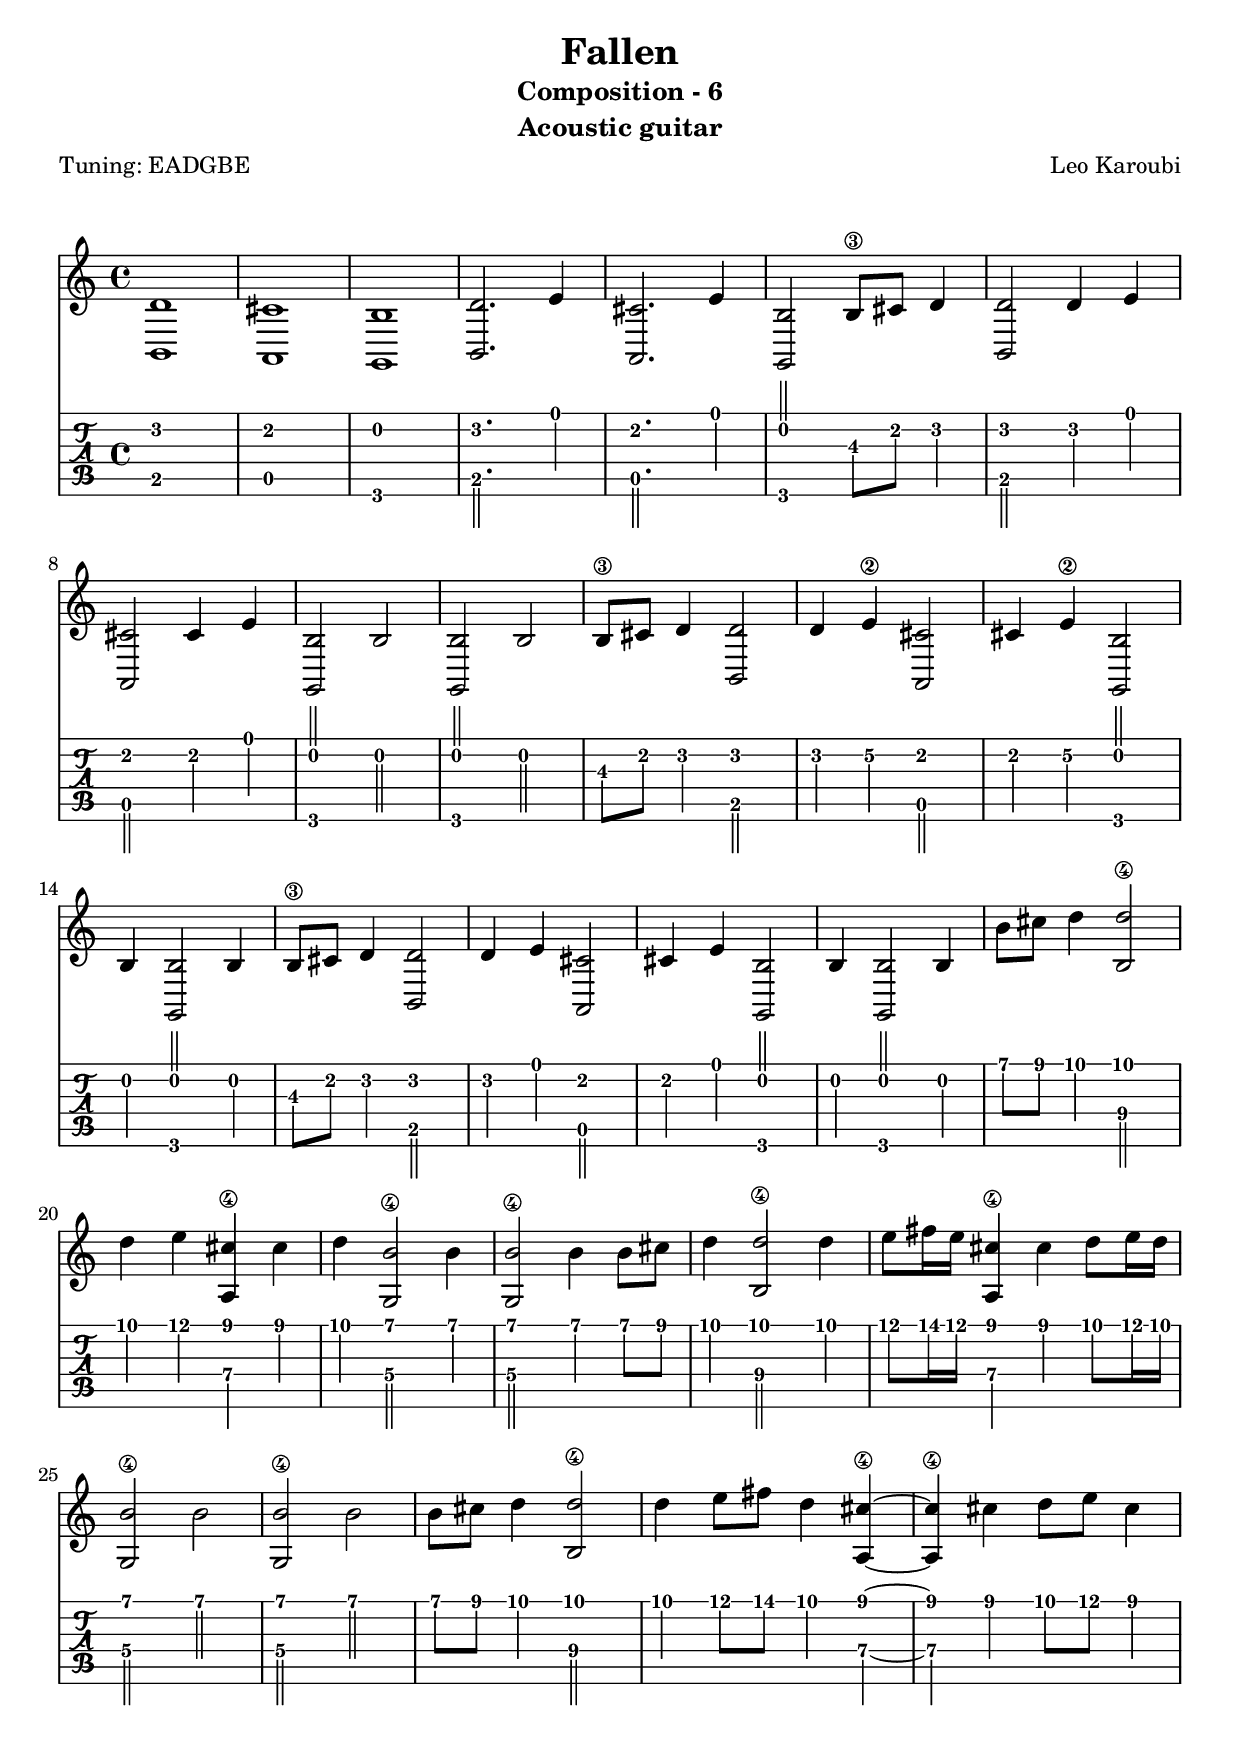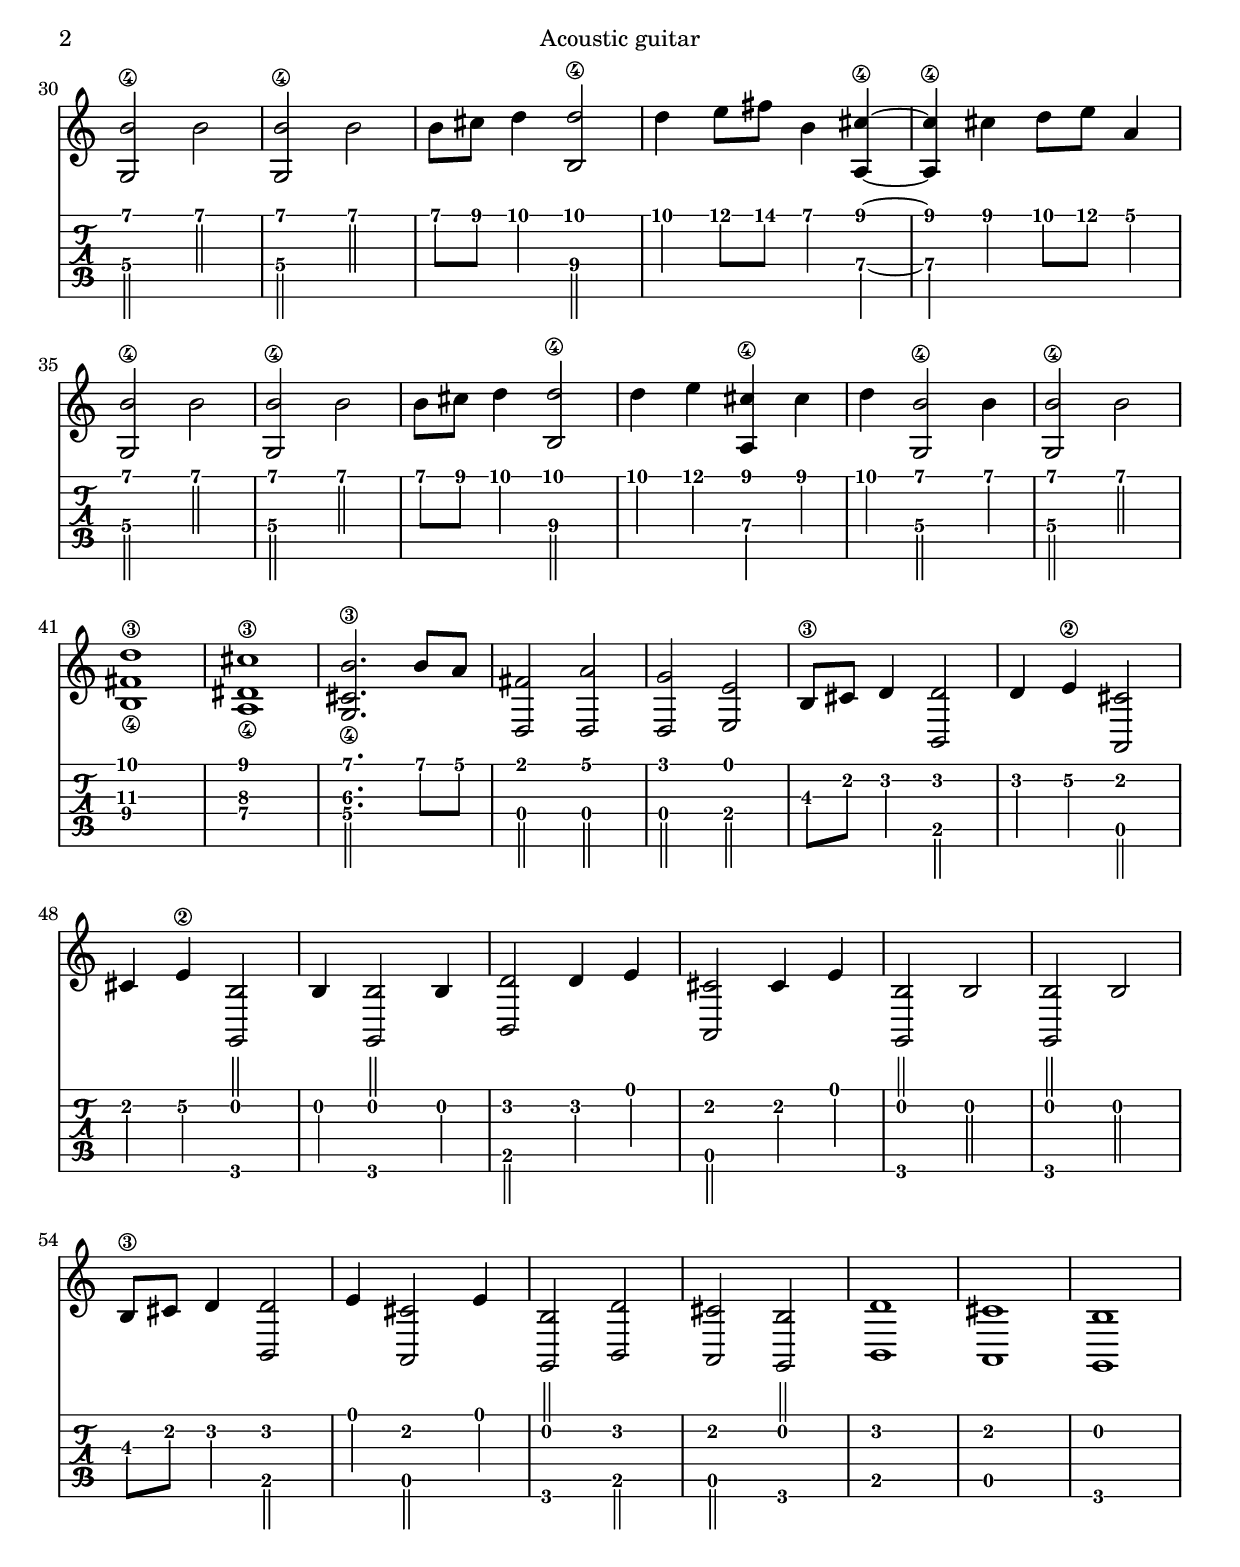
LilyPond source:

\version "2.22.1"
\include "english.ly"
\header {
  title = "Fallen"
  subtitle = "Composition - 6"
  instrument = "Acoustic guitar"
  meter = "Tuning: EADGBE"
  arranger = "Leo Karoubi"
  % composer = "Leo Karoubi"
}

\layout { 
  indent = 0.0\cm 
  #(layout-set-staff-size 21)
  \context {
    \Score
    \override Glissando.thickness = #3
    \override Glissando.style = #'trill
    \override SpacingSpanner.common-shortest-duration = #(ly:make-moment 1/16)
  }
}

\markup { 
  \vspace #1
}

timeSign = 4/4
harmTwelveMarkup = -\markup { \center-align \abs-fontsize #8 { harm .12 }}
harmSevenMarkup = -\markup { \center-align \abs-fontsize #8 { harm .7 }}

rallentendo = -\markup { \abs-fontsize #10 { rallentendo }}

intro = {
    <b, d'>1 |
    <a, c-sharp'>1 |
    <g, b>1 |
    
    <b, d'>2. e'4 |
    <a, c-sharp'>2. e'4 |
    <g, b>2 b8\3[ c-sharp'] d'4 |

    <b, d'>2 d'4 e'4 |
    <a, c-sharp'>2 c-sharp'4 e'4 |
    <g, b>2 b2 |
    <g, b>2 b2 |
    
    b8\3[ c-sharp'] d'4 <b, d'>2 |
    d'4 e'4\2 <a, c-sharp'>2 |
    c-sharp'4 e'4\2 <g, b>2 |
    b4 <g, b>2 b4 |

    b8\3[ c-sharp'] d'4 <b, d'>2 |
    d'4 e'4 <a, c-sharp'>2 |
    c-sharp'4 e'4 <g, b>2 |
    b4 <g, b>2 b4 |
}

main = {
    b'8[ c-sharp''] d''4 <b\4 d''>2 |
    d''4 e''4 <a\4 c-sharp''>4 c-sharp''4 |
    d''4 <g\4 b'>2 b'4 |
    <g\4 b'>2 b'4 b'8[ c-sharp''] |
    d''4 <b\4 d''>2 d''4 |
    e''8[ f-sharp''16 e''] <a\4 c-sharp''>4 c-sharp''4 d''8[ e''16 d''] |
    <g\4 b'>2 b'2 |
    <g\4 b'>2 b'2 |

    b'8[ c-sharp''] d''4 <b\4 d''>2 |
    d''4 e''8[ f-sharp''] d''4 <a\4 c-sharp''>4~ |
    <a\4 c-sharp''>4 c-sharp''4 d''8[ e''] c-sharp''4 |
    <g\4 b'>2 b'2 |
    <g\4 b'>2 b'2 |
    
    b'8[ c-sharp''] d''4 <b\4 d''>2 |
    d''4 e''8[ f-sharp''] b'4 <a\4 c-sharp''>4~ |
    <a\4 c-sharp''>4 c-sharp''4 d''8[ e''] a'4 |
    <g\4 b'>2 b'2 |
    <g\4 b'>2 b'2 |

    b'8[ c-sharp''] d''4 <b\4 d''>2 |
    d''4 e''4 <a\4 c-sharp''>4 c-sharp''4 |
    d''4 <g\4 b'>2 b'4 |
    <g\4 b'>2 b'2 |

    % r2 b'4\3 c-sharp''8\2[ d''\2] |

    <b\4 f-sharp'\3 d''>1 |
    <a\4 d-sharp'\3 c-sharp''>1 |
    <g\4 c-sharp'\3 b'>2. b'8[ a'] |
    <d f-sharp'>2 <d a'>2 |
    <d g'>2 <e e'>2 |
}

outro = {
    b8\3[ c-sharp'] d'4 <b, d'>2 |
    d'4 e'4\2 <a, c-sharp'>2 |
    c-sharp'4 e'4\2 <g, b>2 |
    b4 <g, b>2 b4 |

    <b, d'>2 d'4 e'4 |
    <a, c-sharp'>2 c-sharp'4 e'4 |
    <g, b>2 b2 |
    <g, b>2 b2 |
    
    b8\3[ c-sharp'] d'4 <b, d'>2 |
    e'4 <a, c-sharp'>2 e'4 |
    
    <g, b>2 <b, d'>2 |
    <a, c-sharp'>2 <g, b>2 |

    <b, d'>1 |
    <a, c-sharp'>1 |
    <g, b>1 |
}

full_part = {
    \intro
    \main
    \outro
}

\score {
    <<
    \new Staff {
        \clef "G"
        \time \timeSign
        \full_part
    }
    \new TabStaff {
        \set TabStaff.minimumFret = #0
        \time \timeSign
        \tabFullNotation
        \full_part
    }
    >>
}
